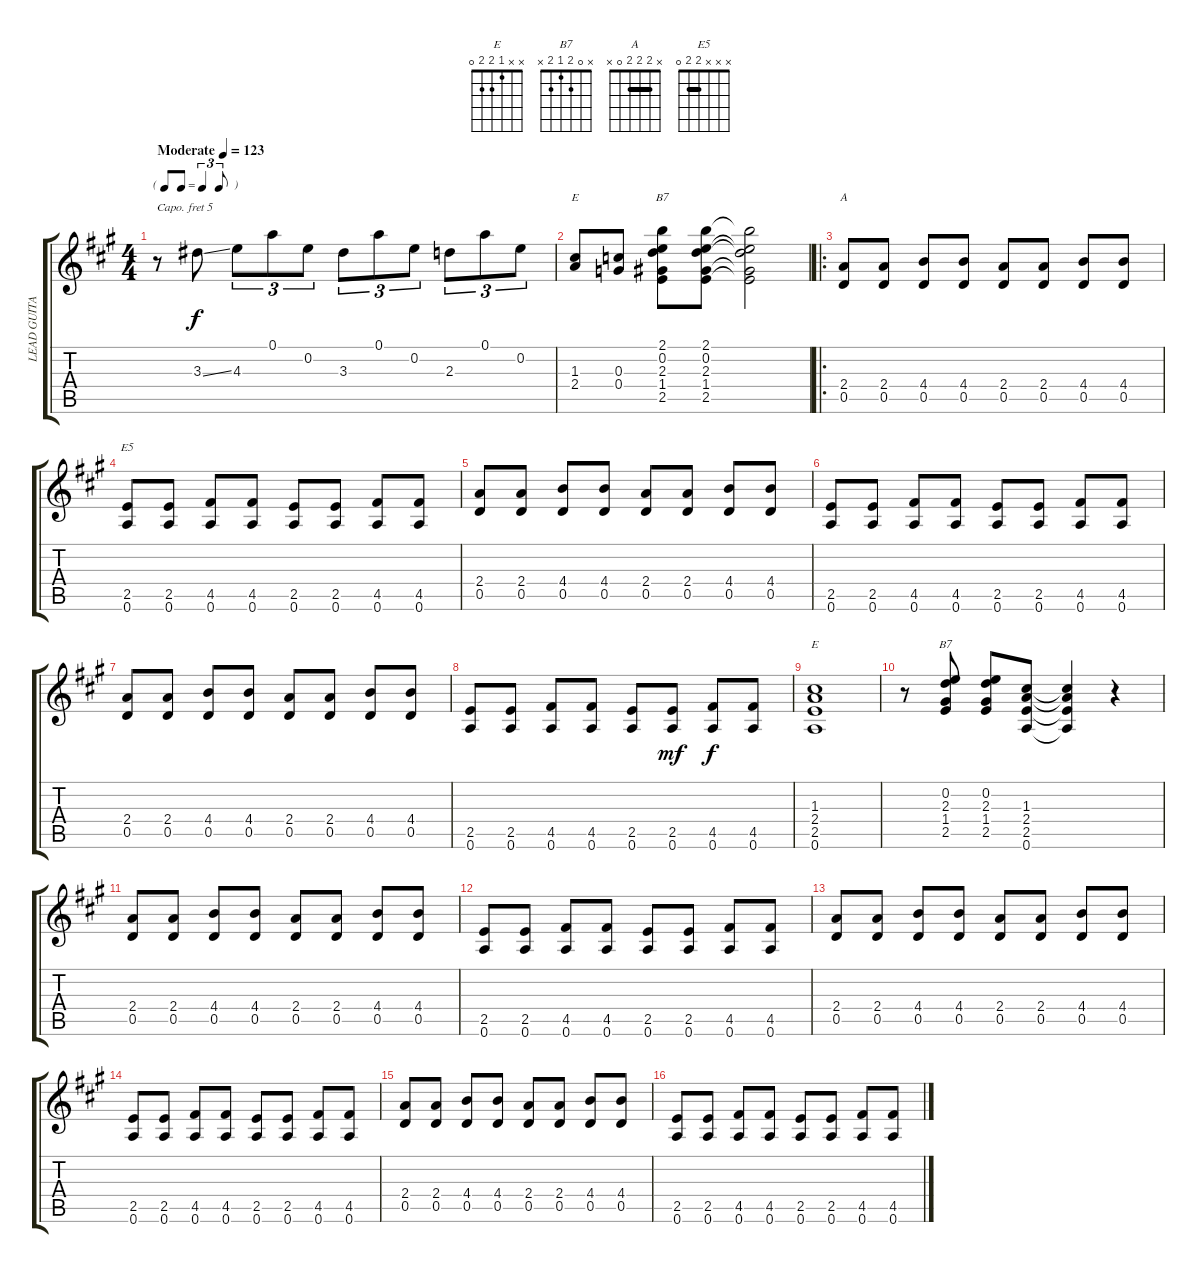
\track ("LEAD GUITAR" "LEAD GUITA") {solo instrument electricguitarjazz}
\staff {score tabs}
\capo 5
\tuning (E4 B3 G3 D3 A2 E2) {hide}
\chord ("E" 0 0 1 2 x x)
\chord ("B7" 2 0 2 1 2 x)
\chord ("A" x 2 2 2 0 x) {barre 2}
\chord ("E5" x x x 2 2 0) {barre 2}
\chord ("E" x x 1 2 2 0)
\chord ("B7" x 0 2 1 2 x)
\ts (4 4)
\tf triplet8th
\tempo (123 "Moderate")
\clef g2
\ks a
r.8{dy f instrument electricguitarjazz} 3.3{ss}.8 4.3.8{tu (3 2)} 0.1.8{tu (3 2)} 0.2.8{tu (3 2)} 3.3.8{tu (3 2)} 0.1.8{tu (3 2)} 0.2.8{tu (3 2)} 2.3.8{tu (3 2)} 0.1.8{tu (3 2)} 0.2.8{tu (3 2)} |
(1.3 2.4).8{ch "E"} (0.3 0.4).8 (2.1 0.2 2.3 1.4 2.5).8{ch "B7"} (2.1 0.2 2.3 1.4 2.5).8 (2.1{t} 0.2{t} 2.3{t} 1.4{t} 2.5{t}).2 |
\ro
(2.4 0.5).8{ch "A"} (2.4 0.5).8 (4.4 0.5).8 (4.4 0.5).8 (2.4 0.5).8 (2.4 0.5).8 (4.4 0.5).8 (4.4 0.5).8 |
(2.5 0.6).8{ch "E5"} (2.5 0.6).8 (4.5 0.6).8 (4.5 0.6).8 (2.5 0.6).8 (2.5 0.6).8 (4.5 0.6).8 (4.5 0.6).8 |
(2.4 0.5).8 (2.4 0.5).8 (4.4 0.5).8 (4.4 0.5).8 (2.4 0.5).8 (2.4 0.5).8 (4.4 0.5).8 (4.4 0.5).8 |
(2.5 0.6).8 (2.5 0.6).8 (4.5 0.6).8 (4.5 0.6).8 (2.5 0.6).8 (2.5 0.6).8 (4.5 0.6).8 (4.5 0.6).8 |
(2.4 0.5).8 (2.4 0.5).8 (4.4 0.5).8 (4.4 0.5).8 (2.4 0.5).8 (2.4 0.5).8 (4.4 0.5).8 (4.4 0.5).8 |
(2.5 0.6).8 (2.5 0.6).8 (4.5 0.6).8 (4.5 0.6).8 (2.5 0.6).8 (2.5 0.6).8{dy mf} (4.5 0.6).8{dy f} (4.5 0.6).8 |
(1.3 2.4 2.5 0.6).1{ch "E"} |
r.8 (0.2 2.3 1.4 2.5).8{ch "B7"} (0.2 2.3 1.4 2.5).8 (1.3 2.4 2.5 0.6).8 (1.3{t} 2.4{t} 2.5{t} 0.6{t}).4 r.4 |
(2.4 0.5).8 (2.4 0.5).8 (4.4 0.5).8 (4.4 0.5).8 (2.4 0.5).8 (2.4 0.5).8 (4.4 0.5).8 (4.4 0.5).8 |
(2.5 0.6).8 (2.5 0.6).8 (4.5 0.6).8 (4.5 0.6).8 (2.5 0.6).8 (2.5 0.6).8 (4.5 0.6).8 (4.5 0.6).8 |
(2.4 0.5).8 (2.4 0.5).8 (4.4 0.5).8 (4.4 0.5).8 (2.4 0.5).8 (2.4 0.5).8 (4.4 0.5).8 (4.4 0.5).8 |
(2.5 0.6).8 (2.5 0.6).8 (4.5 0.6).8 (4.5 0.6).8 (2.5 0.6).8 (2.5 0.6).8 (4.5 0.6).8 (4.5 0.6).8 |
(2.4 0.5).8 (2.4 0.5).8 (4.4 0.5).8 (4.4 0.5).8 (2.4 0.5).8 (2.4 0.5).8 (4.4 0.5).8 (4.4 0.5).8 |
(2.5 0.6).8 (2.5 0.6).8 (4.5 0.6).8 (4.5 0.6).8 (2.5 0.6).8 (2.5 0.6).8 (4.5 0.6).8 (4.5 0.6).8
